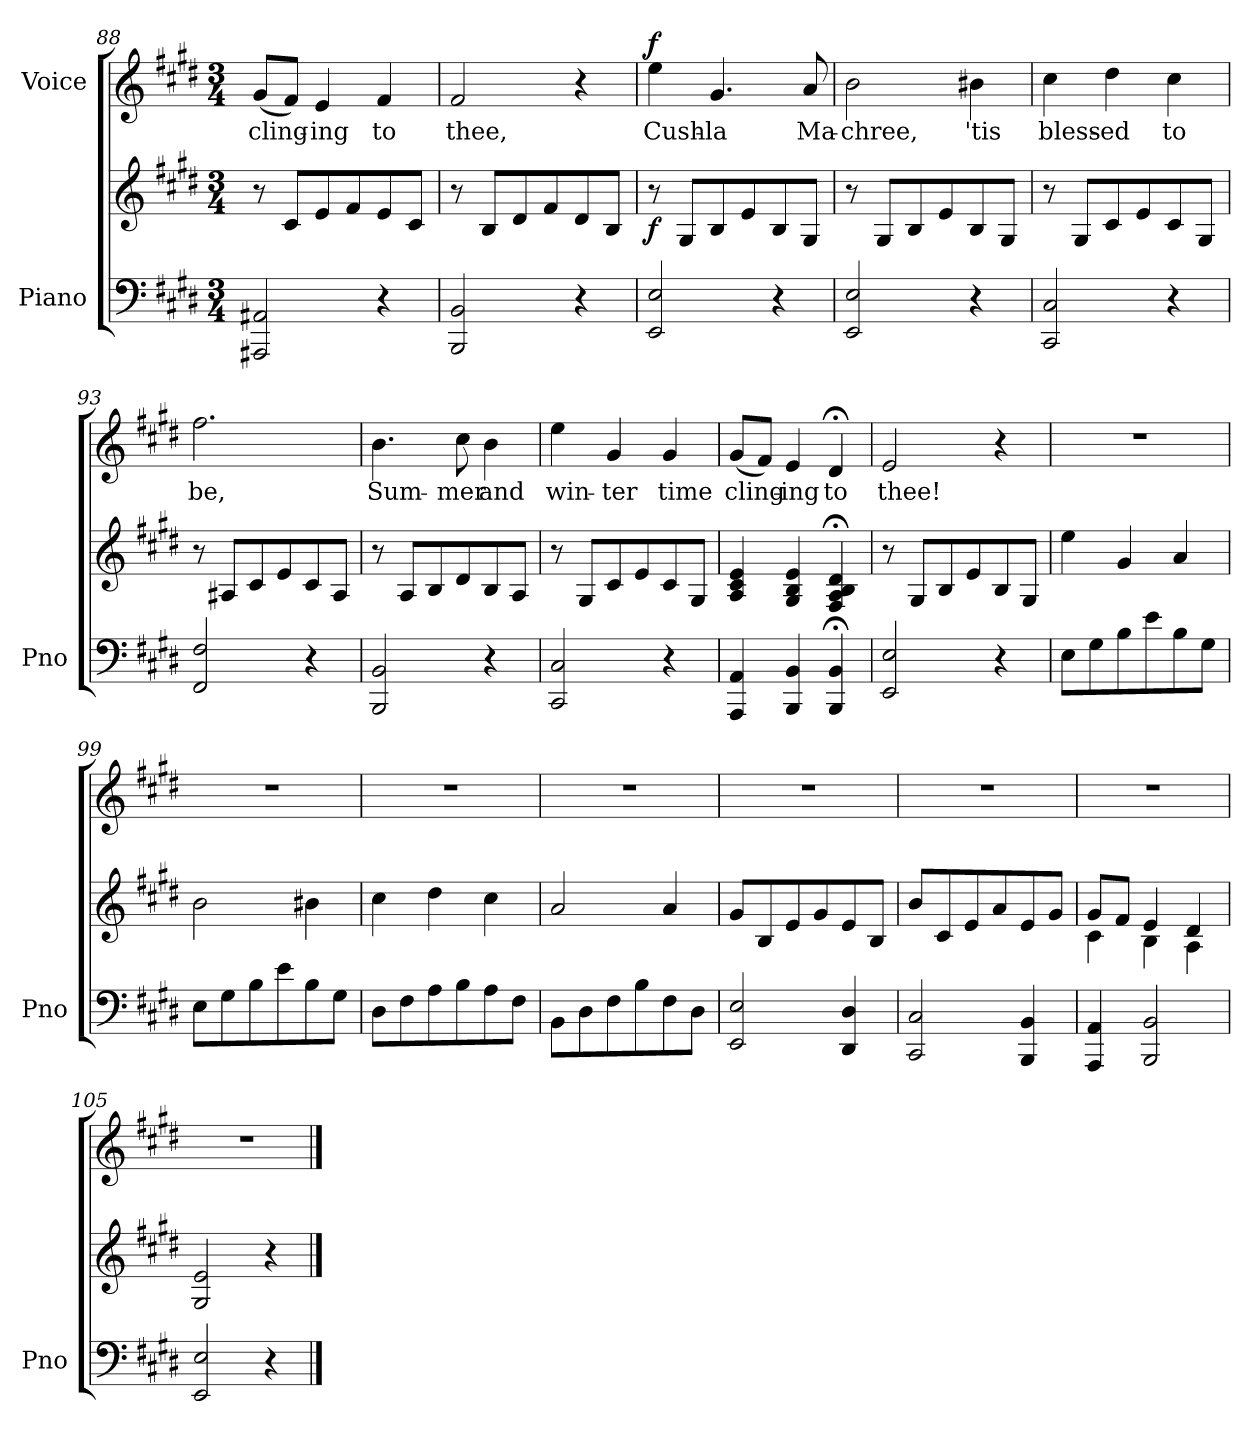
**kern	**kern	**dynam	**kern	**text	**dynam
*part2	*part2	*part2	*part1	*part1	*part1
*staff3	*staff2	*staff2/3	*staff1	*staff1	*staff1
*I"Piano	*	*	*I"Voice	*	*
*I'Pno	*	*	*	*	*
*clefF4	*clefG2	*	*clefG2	*	*
*k[f#c#g#d#]	*k[f#c#g#d#]	*	*k[f#c#g#d#]	*	*
*M3/4	*M3/4	*	*M3/4	*	*
=88	=88	=88	=88	=88	=88
!	!	!	!	!LO:LY:b	!
2AAA#X/ 2AA#X/	8r	.	(8g#/L	cling-	.
.	8c#/L	.	8f#/J)	.	.
!	!	!	!	!LO:LY:b	!
.	8e/	.	4e/	-ing	.
.	8f#/	.	.	.	.
!	!	!	!	!LO:LY:b	!
4r	8e/	.	4f#/	to	.
.	8c#/J	.	.	.	.
!!LO:LB:g=z
=89	=89	=89	=89	=89	=89
!	!	!	!	!LO:LY:b	!
2BBB/ 2BB/	8r	.	2f#/	thee,	.
.	8B/L	.	.	.	.
.	8d#/	.	.	.	.
.	8f#/	.	.	.	.
4r	8d#/	.	4r	.	.
.	8B/J	.	.	.	.
=90	=90	=90	=90	=90	=90
!	!	!LO:DY:b	!	!LO:LY:b	!LO:DY:a
2EE/ 2E/	8r	f	4ee\	Cush-	f
.	8G#/L	.	.	.	.
!	!	!	!	!LO:LY:b	!
.	8B/	.	4.g#/	-la	.
.	8e/	.	.	.	.
4r	8B/	.	.	.	.
!	!	!	!	!LO:LY:b	!
.	8G#/J	.	8a/	Ma-	.
=91	=91	=91	=91	=91	=91
!	!	!	!	!LO:LY:b	!
2EE/ 2E/	8r	.	2b\	-chree,	.
.	8G#/L	.	.	.	.
.	8B/	.	.	.	.
.	8e/	.	.	.	.
!	!	!	!	!LO:LY:b	!
4r	8B/	.	4b#X\	'tis	.
.	8G#/J	.	.	.	.
=92	=92	=92	=92	=92	=92
!	!	!	!	!LO:LY:b	!
2CC#/ 2C#/	8r	.	4cc#\	bless-	.
.	8G#/L	.	.	.	.
!	!	!	!	!LO:LY:b	!
.	8c#/	.	4dd#\	-ed	.
.	8e/	.	.	.	.
!	!	!	!	!LO:LY:b	!
4r	8c#/	.	4cc#\	to	.
.	8G#/J	.	.	.	.
=93	=93	=93	=93	=93	=93
!	!	!	!	!LO:LY:b	!
2FF#/ 2F#/	8r	.	2.ff#\	be,	.
.	8A#X/L	.	.	.	.
.	8c#/	.	.	.	.
.	8e/	.	.	.	.
4r	8c#/	.	.	.	.
.	8A#/J	.	.	.	.
!!LO:LB:g=z
=94	=94	=94	=94	=94	=94
!	!	!	!	!LO:LY:b	!
2BBB/ 2BB/	8r	.	4.b\	Sum-	.
.	8A/L	.	.	.	.
.	8B/	.	.	.	.
!	!	!	!	!LO:LY:b	!
.	8d#/	.	8cc#\	-mer	.
!	!	!	!	!LO:LY:b	!
4r	8B/	.	4b\	and	.
.	8A/J	.	.	.	.
=95	=95	=95	=95	=95	=95
!	!	!	!	!LO:LY:b	!
2CC#/ 2C#/	8r	.	4ee\	win-	.
.	8G#/L	.	.	.	.
!	!	!	!	!LO:LY:b	!
.	8c#/	.	4g#/	-ter	.
.	8e/	.	.	.	.
!	!	!	!	!LO:LY:b	!
4r	8c#/	.	4g#/	time	.
.	8G#/J	.	.	.	.
=96	=96	=96	=96	=96	=96
!	!	!	!	!LO:LY:b	!
4AAA/ 4AA/	4A/ 4c#/ 4e/	.	(8g#/L	cling-	.
.	.	.	8f#/J)	.	.
!	!	!	!	!LO:LY:b	!
4BBB/ 4BB/	4G#/ 4B/ 4e/	.	4e/	-ing	.
!	!	!	!	!LO:LY:b	!
4BBB/;< 4BB/;<	4F#/;< 4A/;< 4B/;< 4d#/;<	.	4d#;</	to	.
=97	=97	=97	=97	=97	=97
!	!	!	!	!LO:LY:b	!
2EE/ 2E/	8r	.	2e/	thee!	.
.	8G#/L	.	.	.	.
.	8B/	.	.	.	.
.	8e/	.	.	.	.
4r	8B/	.	4r	.	.
.	8G#/J	.	.	.	.
=98	=98	=98	=98	=98	=98
8E\L	4ee\	.	2.r	.	.
8G#\	.	.	.	.	.
8B\	4g#/	.	.	.	.
8e\	.	.	.	.	.
8B\	4a/	.	.	.	.
8G#\J	.	.	.	.	.
!!LO:LB:g=z
=99	=99	=99	=99	=99	=99
8E\L	2b\	.	2.r	.	.
8G#\	.	.	.	.	.
8B\	.	.	.	.	.
8e\	.	.	.	.	.
8B\	4b#X\	.	.	.	.
8G#\J	.	.	.	.	.
=100	=100	=100	=100	=100	=100
8D#\L	4cc#\	.	2.r	.	.
8F#\	.	.	.	.	.
8A\	4dd#\	.	.	.	.
8B\	.	.	.	.	.
8A\	4cc#\	.	.	.	.
8F#\J	.	.	.	.	.
=101	=101	=101	=101	=101	=101
8BB\L	2a/	.	2.r	.	.
8D#\	.	.	.	.	.
8F#\	.	.	.	.	.
8B\	.	.	.	.	.
8F#\	4a/	.	.	.	.
8D#\J	.	.	.	.	.
=102	=102	=102	=102	=102	=102
2EE/ 2E/	8g#/L	.	2.r	.	.
.	8B/	.	.	.	.
.	8e/	.	.	.	.
.	8g#/	.	.	.	.
4DD#/ 4D#/	8e/	.	.	.	.
.	8B/J	.	.	.	.
=103	=103	=103	=103	=103	=103
2CC#/ 2C#/	8b/L	.	2.r	.	.
.	8c#/	.	.	.	.
.	8e/	.	.	.	.
.	8a/	.	.	.	.
4BBB/ 4BB/	8e/	.	.	.	.
.	8g#/J	.	.	.	.
=104	=104	=104	=104	=104	=104
*	*^	*	*	*	*
4AAA/ 4AA/	8g#/L	4c#\	.	2.r	.	.
.	8f#/J	.	.	.	.	.
2BBB/ 2BB/	4e/	4B\	.	.	.	.
.	4d#/	4A\	.	.	.	.
*	*v	*v	*	*	*	*
!!LO:LB:g=z
=105	=105	=105	=105	=105	=105
2EE/ 2E/	2G#/ 2e/	.	2.r	.	.
4r	4r	.	.	.	.
==	==	==	==	==	==
*-	*-	*-	*-	*-	*-
